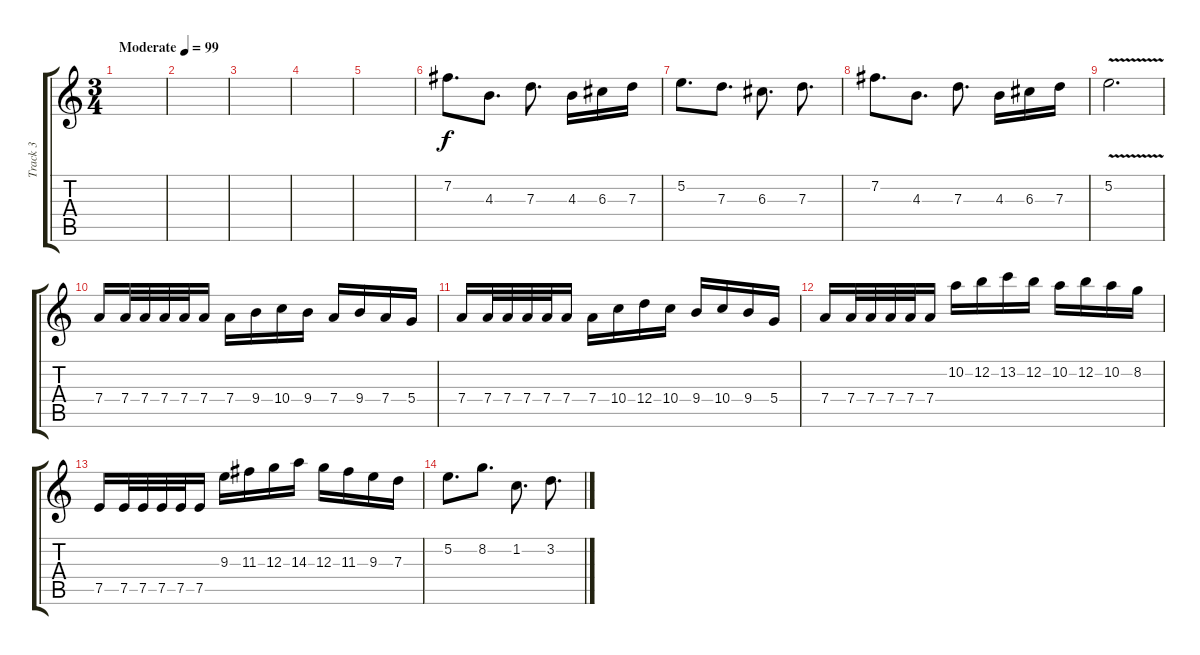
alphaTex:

\track ("Track 3" "Track 3") {instrument distortionguitar}
\staff {score tabs}
\tuning (E4 B3 G3 D3 A2 E2) {hide}
\ts (3 4)
\tempo (99 "Moderate")
\clef g2
\ks c
|
|
|
|
|
7.2.8{d} 4.3.8{d} 7.3.8{d} 4.3.16 6.3.16 7.3.16 |
5.2.8{d} 7.3.8{d} 6.3.8{d} 7.3.8{d} |
7.2.8{d} 4.3.8{d} 7.3.8{d} 4.3.16 6.3.16 7.3.16 |
5.2{v}.2{d} |
7.4.16 7.4.32 7.4.32 7.4.32 7.4.32 7.4.16 7.4.16 9.4.16 10.4.16 9.4.16 7.4.16 9.4.16 7.4.16 5.4.16 |
7.4.16 7.4.32 7.4.32 7.4.32 7.4.32 7.4.16 7.4.16 10.4.16 12.4.16 10.4.16 9.4.16 10.4.16 9.4.16 5.4.16 |
7.4.16 7.4.32 7.4.32 7.4.32 7.4.32 7.4.16 10.2.16 12.2.16 13.2.16 12.2.16 10.2.16 12.2.16 10.2.16 8.2.16 |
7.5.16 7.5.32 7.5.32 7.5.32 7.5.32 7.5.16 9.3.16 11.3.16 12.3.16 14.3.16 12.3.16 11.3.16 9.3.16 7.3.16 |
5.2.8{d} 8.2.8{d} 1.2.8{d} 3.2.8{d}
